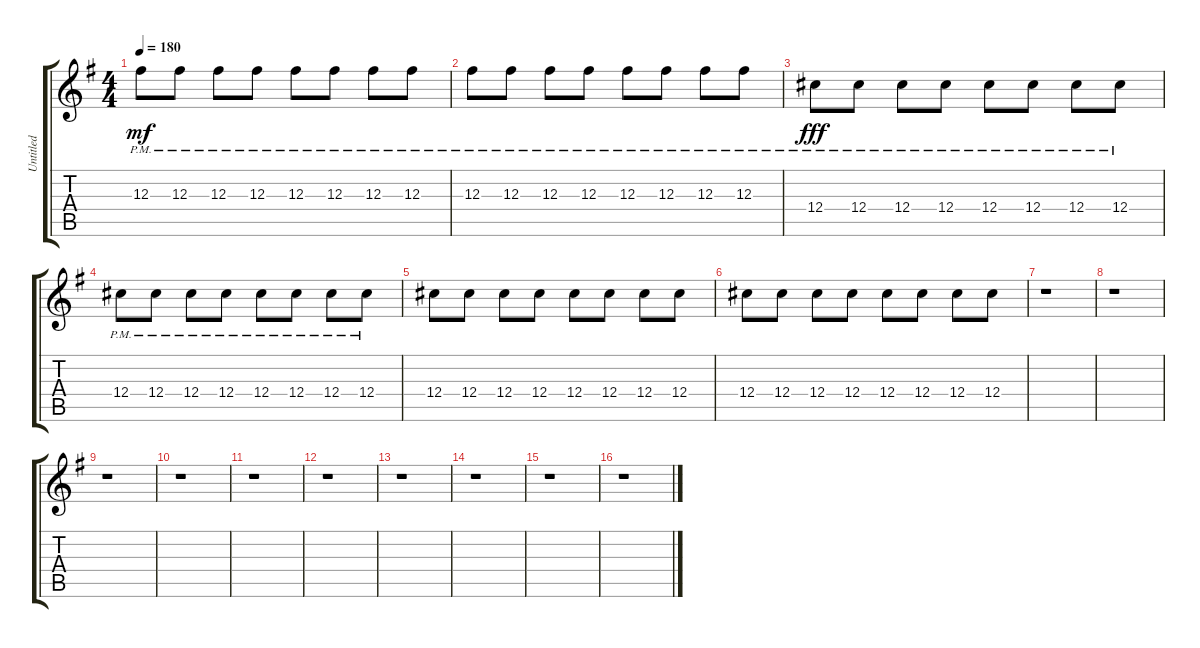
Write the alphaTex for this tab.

\track ("Untitled" "Untitled") {instrument electricguitarjazz}
\staff {score tabs}
\tuning (Eb4 Bb3 Gb3 Db3 Ab2 Eb2) {hide}
\ts (4 4)
\tempo 180
\clef g2
\ks g
12.3{pm}.8{dy mf} 12.3{pm}.8 12.3{pm}.8 12.3{pm}.8 12.3{pm}.8 12.3{pm}.8 12.3{pm}.8 12.3{pm}.8 |
12.3{pm}.8 12.3{pm}.8 12.3{pm}.8 12.3{pm}.8 12.3{pm}.8 12.3{pm}.8 12.3{pm}.8 12.3{pm}.8 |
12.4{pm}.8{dy fff} 12.4{pm}.8 12.4{pm}.8 12.4{pm}.8 12.4{pm}.8 12.4{pm}.8 12.4{pm}.8 12.4{pm}.8 |
12.4{pm}.8 12.4{pm}.8 12.4{pm}.8 12.4{pm}.8 12.4{pm}.8 12.4{pm}.8 12.4{pm}.8 12.4{pm}.8 |
12.4.8 12.4.8 12.4.8 12.4.8 12.4.8 12.4.8 12.4.8 12.4.8 |
12.4.8 12.4.8 12.4.8 12.4.8 12.4.8 12.4.8 12.4.8 12.4.8 |
r.1 |
r.1 |
r.1 |
r.1 |
r.1 |
r.1 |
r.1 |
r.1 |
r.1 |
r.1
